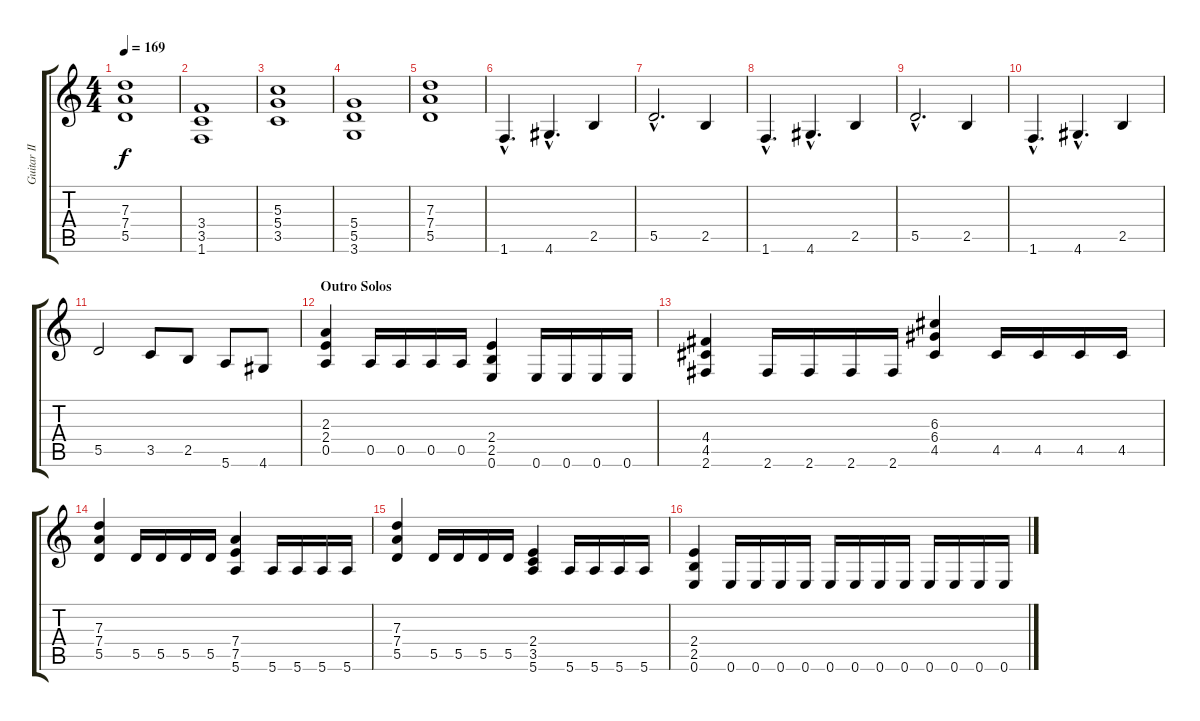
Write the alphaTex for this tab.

\track ("Guitar II" "Guitar II") {instrument distortionguitar}
\staff {score tabs}
\tuning (E4 B3 G3 D3 A2 E2) {hide}
\ts (4 4)
\tempo 169
\clef g2
\ks c
(7.3{t} 7.4{t} 5.5{t}).1{dy f} |
(3.4 3.5 1.6).1 |
(5.3 5.4 3.5).1 |
(5.4 5.5 3.6).1 |
(7.3 7.4 5.5).1 |
1.6{hac}.4{d} 4.6{hac}.4{d} 2.5.4 |
5.5{hac}.2{d} 2.5.4 |
1.6{hac}.4{d} 4.6{hac}.4{d} 2.5.4 |
5.5{hac}.2{d} 2.5.4 |
1.6{hac}.4{d} 4.6{hac}.4{d} 2.5.4 |
5.5.2 3.5.8 2.5.8 5.6.8 4.6.8 |
\section ("" "Outro Solos")
(2.3 2.4 0.5).4 0.5.16 0.5.16 0.5.16 0.5.16 (2.4 2.5 0.6).4 0.6.16 0.6.16 0.6.16 0.6.16 |
(4.4 4.5 2.6).4 2.6.16 2.6.16 2.6.16 2.6.16 (6.3 6.4 4.5).4 4.5.16 4.5.16 4.5.16 4.5.16 |
(7.3 7.4 5.5).4 5.5.16 5.5.16 5.5.16 5.5.16 (7.4 7.5 5.6).4 5.6.16 5.6.16 5.6.16 5.6.16 |
(7.3 7.4 5.5).4 5.5.16 5.5.16 5.5.16 5.5.16 (2.4 3.5 5.6).4 5.6.16 5.6.16 5.6.16 5.6.16 |
(2.4 2.5 0.6).4 0.6.16 0.6.16 0.6.16 0.6.16 0.6.16 0.6.16 0.6.16 0.6.16 0.6.16 0.6.16 0.6.16 0.6.16
